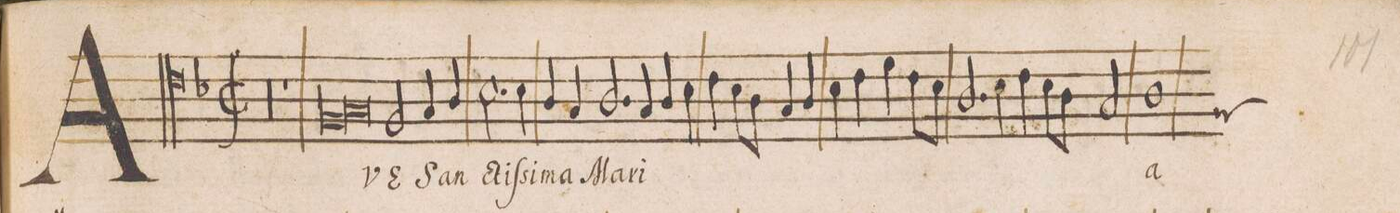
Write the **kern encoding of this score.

**kern	**text
*I"ALTVS	*
*clefC4	*
*k[b-]	*
*met(C|)	*
*M2/1	*
00r	.
=2-	=2-
=3-	=3-
1r	.
*lig	*
1F	A-
=4-	=4-
1G	.
*Xlig	*
2F/	-VE
4G/	San-
4A/	.
=5-	=5-
2.B-\	.
4B-\	-ctiſ-
4A/	-si-
4G/	-ma
2.A/	Ma-
=6-	=6-
4G/	-ri-
4A/	.
4B-\	.
4c\	.
8B-\L	.
8A\J	.
4G/	.
4A/	.
=7-	=7-
4B-\	.
4c\	.
4d\	.
8c\L	.
8B-\J	.
2.A/	.
4B-\	.
=8-	=8-
4c\	.
8B-\L	.
8A\J	.
2G/	.
*custos:F	*
1A	-a
=9-	=9-
*lig	*
*-	*-
